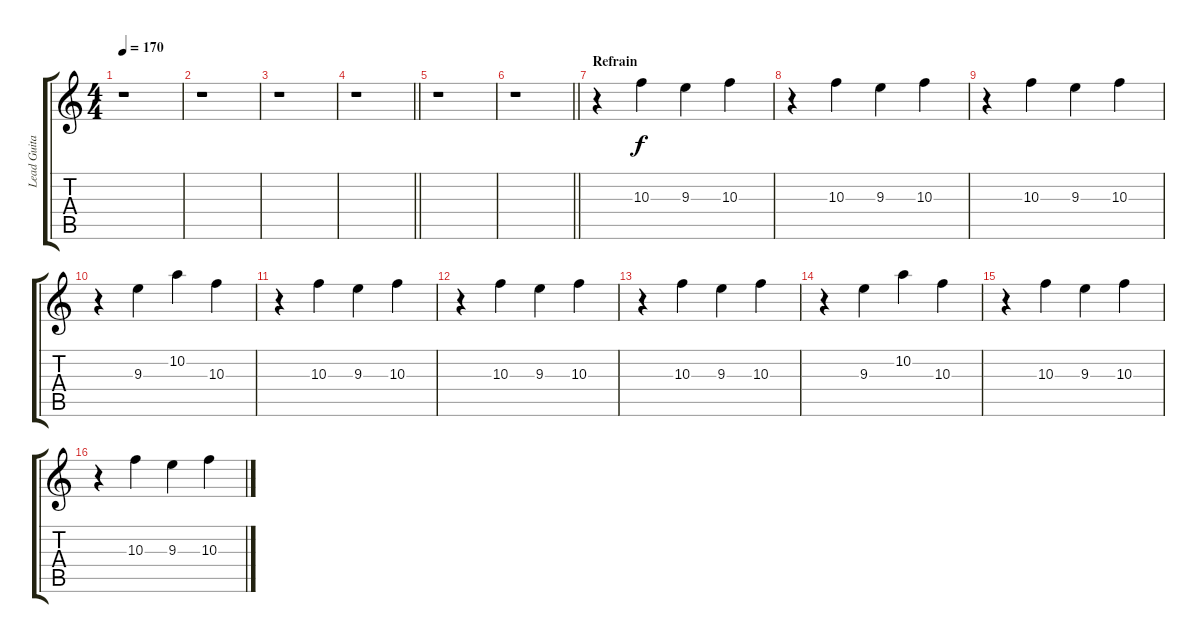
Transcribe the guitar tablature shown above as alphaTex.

\track ("Lead Guitar" "Lead Guita") {instrument distortionguitar}
\staff {score tabs}
\tuning (E4 B3 G3 D3 A2 E2) {hide}
\ts (4 4)
\tempo 170
\clef g2
\ks c
r.1{dy f} |
r.1 |
r.1 |
\barLineRight lightlight
r.1 |
r.1 |
\barLineRight lightlight
r.1 |
\section ("" "Refrain")
r.4{instrument electricguitarjazz} 10.3.4 9.3.4 10.3.4 |
r.4 10.3.4 9.3.4 10.3.4 |
r.4 10.3.4 9.3.4 10.3.4 |
r.4 9.3.4 10.2.4 10.3.4 |
r.4 10.3.4 9.3.4 10.3.4 |
r.4 10.3.4 9.3.4 10.3.4 |
r.4 10.3.4 9.3.4 10.3.4 |
r.4 9.3.4 10.2.4 10.3.4 |
r.4 10.3.4 9.3.4 10.3.4 |
r.4 10.3.4 9.3.4 10.3.4
